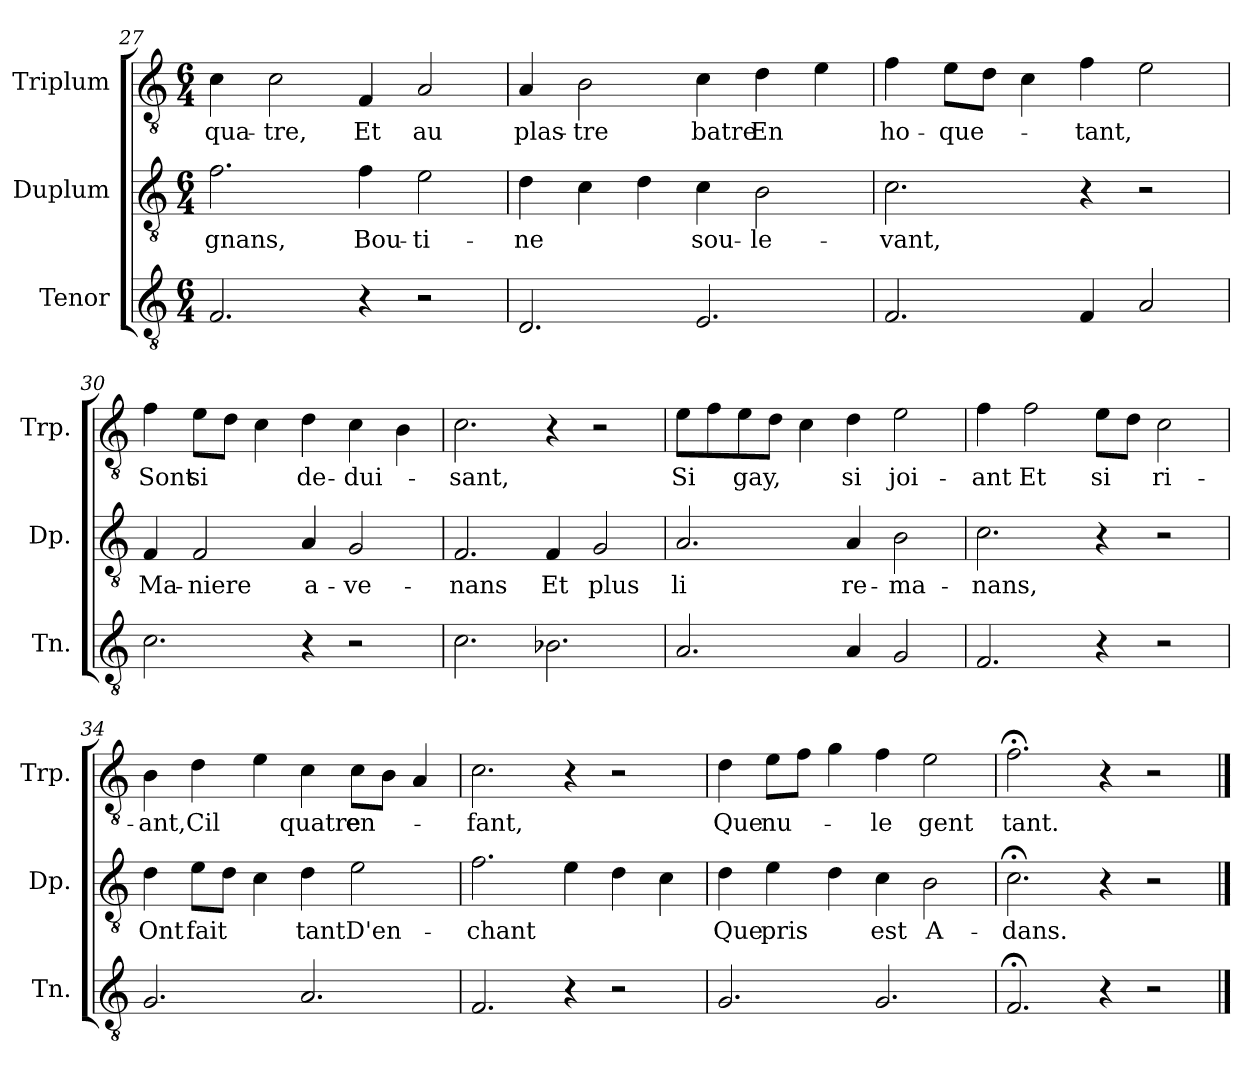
**kern	**kern	**text	**kern	**text
*part3	*part2	*part2	*part1	*part1
*staff3	*staff2	*staff2	*staff1	*staff1
*I"Tenor	*I"Duplum	*	*I"Triplum	*
*I'Tn.	*I'Dp.	*	*I'Trp.	*
*clefGv2	*clefGv2	*	*clefGv2	*
*k[]	*k[]	*	*k[]	*
*M6/4	*M6/4	*	*M6/4	*
=27	=27	=27	=27	=27
!	!	!LO:LY:b	!	!LO:LY:b
2.F/	2.f\	-gnans,	4c\	qua-
!	!	!	!	!LO:LY:b
.	.	.	2c\	-tre,
!	!	!LO:LY:b	!	!LO:LY:b
4r	4f\	Bou-	4F/	Et
!	!	!LO:LY:b	!	!LO:LY:b
2r	2e\	-ti-	2A/	au
=28	=28	=28	=28	=28
!	!	!LO:LY:b	!	!LO:LY:b
2.D/	4d\	-ne	4A/	plas-
!	!	!	!	!LO:LY:b
.	4c\	.	2B\	-tre
.	4d\	.	.	.
!	!	!LO:LY:b	!	!LO:LY:b
2.E/	4c\	sou-	4c\	batre
!	!	!LO:LY:b	!	!LO:LY:b
.	2B\	-le-	4d\	En
.	.	.	4e\	.
=29	=29	=29	=29	=29
!	!	!LO:LY:b	!	!LO:LY:b
2.F/	2.c\	-vant,	4f\	ho-
!	!	!	!	!LO:LY:b
.	.	.	8e\L	-que-
.	.	.	8d\J	.
.	.	.	4c\	.
!	!	!	!	!LO:LY:b
4F/	4r	.	4f\	-tant,
2A/	2r	.	2e\	.
!!LO:LB:g=z
=30	=30	=30	=30	=30
!	!	!LO:LY:b	!	!LO:LY:b
2.c\	4F/	Ma-	4f\	Sont
!	!	!LO:LY:b	!	!LO:LY:b
.	2F/	-niere	8e\L	si
.	.	.	8d\J	.
.	.	.	4c\	.
!	!	!LO:LY:b	!	!LO:LY:b
4r	4A/	a-	4d\	de-
!	!	!LO:LY:b	!	!LO:LY:b
2r	2G/	-ve-	4c\	-dui-
.	.	.	4B\	.
=31	=31	=31	=31	=31
!	!	!LO:LY:b	!	!LO:LY:b
2.c\	2.F/	-nans	2.c\	-sant,
!	!	!LO:LY:b	!	!
2.B-X\	4F/	Et	4r	.
!	!	!LO:LY:b	!	!
.	2G/	plus	2r	.
=32	=32	=32	=32	=32
!	!	!LO:LY:b	!	!LO:LY:b
2.A/	2.A/	li	8e\L	Si
.	.	.	8f\	.
!	!	!	!	!LO:LY:b
.	.	.	8e\	gay,
.	.	.	8d\J	.
.	.	.	4c\	.
!	!	!LO:LY:b	!	!LO:LY:b
4A/	4A/	re-	4d\	si
!	!	!LO:LY:b	!	!LO:LY:b
2G/	2B\	-ma-	2e\	joi-
=33	=33	=33	=33	=33
!	!	!LO:LY:b	!	!LO:LY:b
2.F/	2.c\	-nans,	4f\	-ant
!	!	!	!	!LO:LY:b
.	.	.	2f\	Et
!	!	!	!	!LO:LY:b
4r	4r	.	8e\L	si
.	.	.	8d\J	.
!	!	!	!	!LO:LY:b
2r	2r	.	2c\	ri-
=34	=34	=34	=34	=34
!	!	!LO:LY:b	!	!LO:LY:b
2.G/	4d\	Ont	4B\	-ant,
!	!	!LO:LY:b	!	!LO:LY:b
.	8e\L	fait	4d\	Cil
.	8d\J	.	.	.
.	4c\	.	4e\	.
!	!	!LO:LY:b	!	!LO:LY:b
2.A/	4d\	tant	4c\	quatre
!	!	!LO:LY:b	!	!LO:LY:b
.	2e\	D'en-	8c\L	en-
.	.	.	8B\J	.
.	.	.	4A/	.
!!LO:LB:g=z
=35	=35	=35	=35	=35
!	!	!LO:LY:b	!	!LO:LY:b
2.F/	2.f\	-chant	2.c\	-fant,
4r	4e\	.	4r	.
2r	4d\	.	2r	.
.	4c\	.	.	.
=36	=36	=36	=36	=36
!	!	!LO:LY:b	!	!LO:LY:b
2.G/	4d\	Que	4d\	Que
!	!	!LO:LY:b	!	!LO:LY:b
.	4e\	pris	8e\L	nu-
.	.	.	8f\J	.
.	4d\	.	4g\	.
!	!	!LO:LY:b	!	!LO:LY:b
2.G/	4c\	est	4f\	-le
!	!	!LO:LY:b	!	!LO:LY:b
.	2B\	A-	2e\	gent
=37	=37	=37	=37	=37
!	!	!LO:LY:b	!	!LO:LY:b
2.F;</	2.c;<\	-dans.	2.f;<\	tant.
4r	4r	.	4r	.
2r	2r	.	2r	.
==	==	==	==	==
*-	*-	*-	*-	*-
